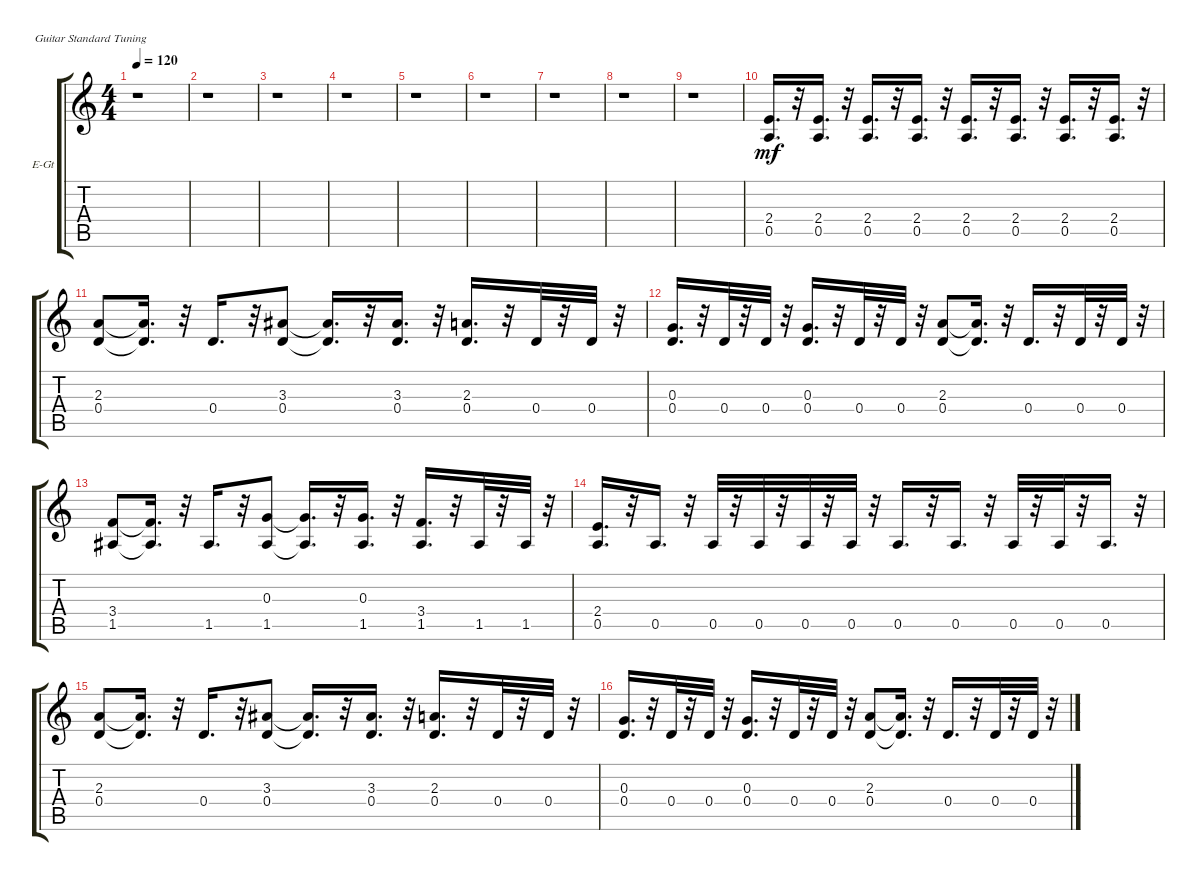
\bracketExtendMode groupsimilarinstruments
\firstSystemTrackNameOrientation horizontal
\otherSystemsTrackNameOrientation horizontal
\track ("" "E-Gt") {instrument electricguitarclean}
\staff {score tabs}
\tuning (E4 B3 G3 D3 A2 E2)
\ts (4 4)
\tempo 120
\clef g2
\ks c
r.1{dy mf} |
r.1 |
r.1 |
r.1 |
r.1 |
r.1 |
r.1 |
r.1 |
r.1 |
(2.4 0.5).16{d} r.32 (2.4 0.5).16{d} r.32 (2.4 0.5).16{d} r.32 (2.4 0.5).16{d} r.32 (2.4 0.5).16{d} r.32 (2.4 0.5).16{d} r.32 (2.4 0.5).16{d} r.32 (2.4 0.5).16{d} r.32 |
(2.3 0.4).8 (2.3{t} 0.4{t}).16{d} r.32 0.4.16{d} r.32 (3.3 0.4).8 (3.3{t} 0.4{t}).16{d} r.32 (3.3 0.4).16{d} r.32 (2.3 0.4).16{d} r.32 0.4.32 r.32 0.4.32 r.32 |
(0.3 0.4).16{d} r.32 0.4.32 r.32 0.4.32 r.32 (0.3 0.4).16{d} r.32 0.4.32 r.32 0.4.32 r.32 (2.3 0.4).8 (2.3{t} 0.4{t}).16{d} r.32 0.4.16{d} r.32 0.4.32 r.32 0.4.32 r.32 |
(3.4 1.5).8 (3.4{t} 1.5{t}).16{d} r.32 1.5.16{d} r.32 (0.3 1.5).8 (0.3{t} 1.5{t}).16{d} r.32 (0.3 1.5).16{d} r.32 (3.4 1.5).16{d} r.32 1.5.32 r.32 1.5.32 r.32 |
(2.4 0.5).16{d} r.32 0.5.16{d} r.32 0.5.32 r.32 0.5.32 r.32 0.5.32 r.32 0.5.32 r.32 0.5.16{d} r.32 0.5.16{d} r.32 0.5.32 r.32 0.5.32 r.32 0.5.16{d} r.32 |
(2.3 0.4).8 (2.3{t} 0.4{t}).16{d} r.32 0.4.16{d} r.32 (3.3 0.4).8 (3.3{t} 0.4{t}).16{d} r.32 (3.3 0.4).16{d} r.32 (2.3 0.4).16{d} r.32 0.4.32 r.32 0.4.32 r.32 |
(0.3 0.4).16{d} r.32 0.4.32 r.32 0.4.32 r.32 (0.3 0.4).16{d} r.32 0.4.32 r.32 0.4.32 r.32 (2.3 0.4).8 (2.3{t} 0.4{t}).16{d} r.32 0.4.16{d} r.32 0.4.32 r.32 0.4.32 r.32
